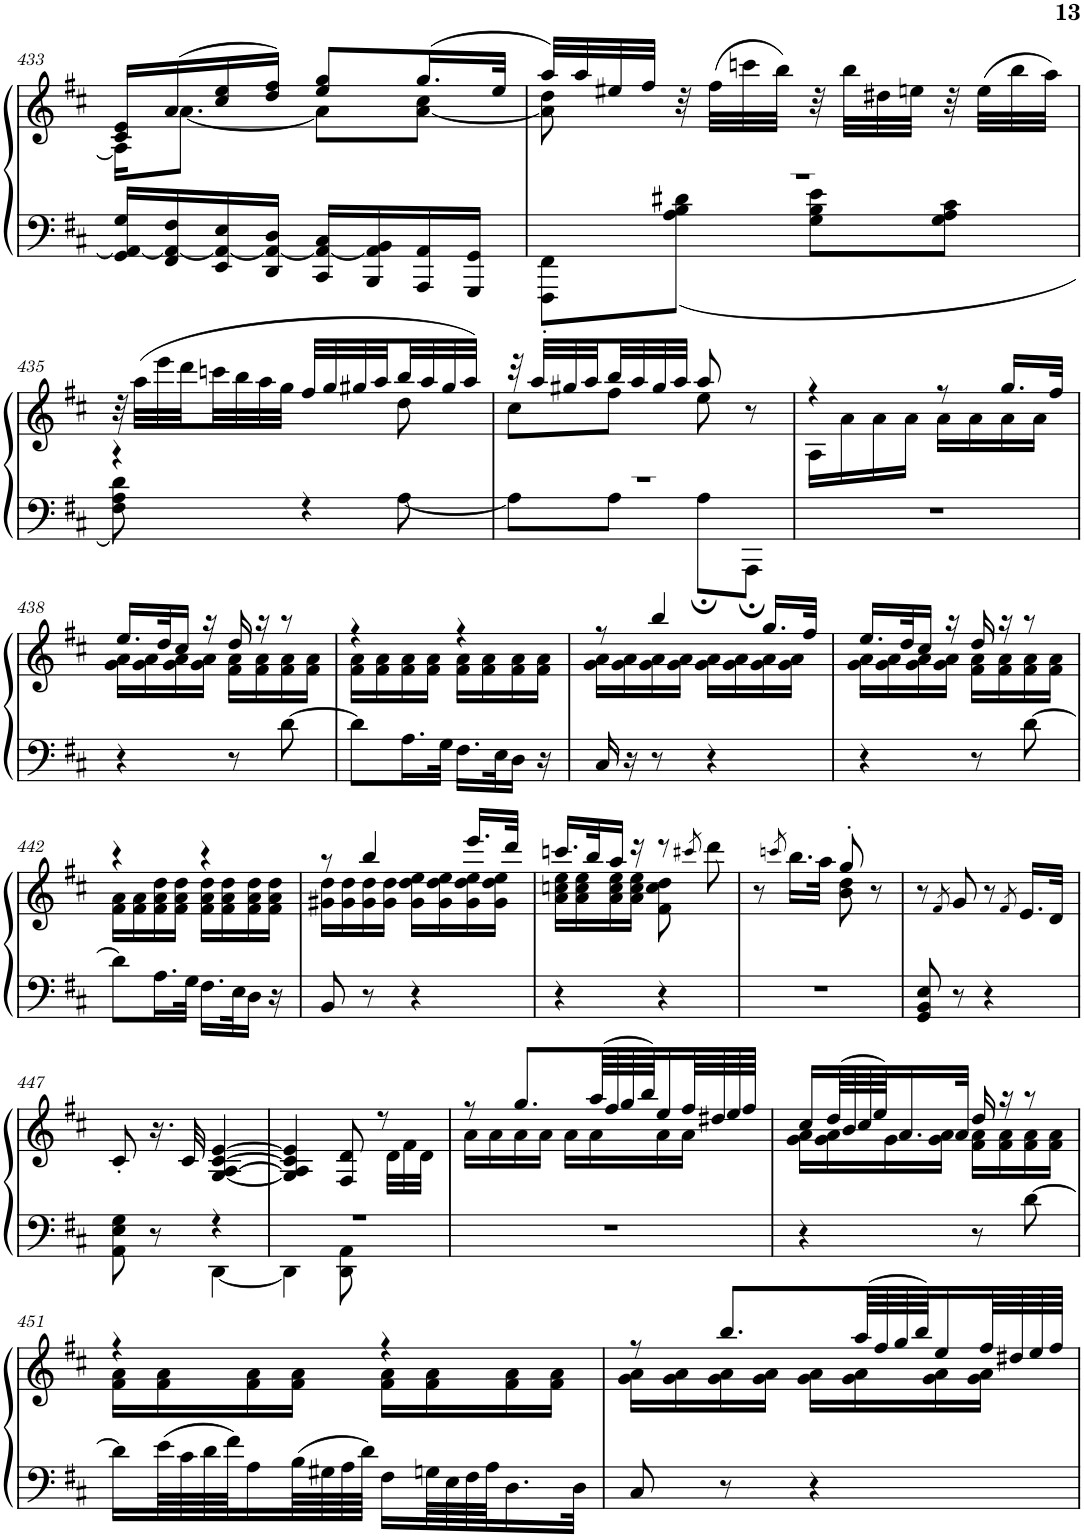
**kern	**kern
*part1	*part1
*staff2	*staff1
*I"Piano	*
*I'Pno.	*
!!LO:PB:g=z
*clefF4	*clefG2
*k[f#c#]	*k[f#c#]
*M2/4	*M2/4
=433	=433
*	*^
16GG/ 16AA/_ 16G/LL	16c#/ 16e/LL	16A\KL]
16FF#/ 16AA/_ 16F#/	(16a/	[8.a\J
16EE/ 16AA/_ 16E/	16cc#/ 16ee/	.
16DD/ 16AA/_ 16D/JJ	16dd/ 16ff#/JJ)	.
16CC#/ 16AA/_ 16C#/LL	8ee/ 8gg/L	8a\L]
16BBB/ 16AA/] 16BB/	.	.
16AAA/ 16AA/	(16.gg/L	[8a\ 8cc#\J
16GGG/ 16GG/JJ	.	.
.	32ee/JJk	.
=434	=434	=434
*^	*	*
2r	8FFF#\' 8FF#\'L	32aa/LLL)	8a\] 8dd\
.	.	32aa/	.
.	.	32ee#X/	.
.	.	32ff#/JJJ	.
.	8A\ 8B\ 8d#X\J	32r	4.ryy
.	.	(32ff#\LLL	.
.	.	32cccn\	.
.	.	32bb\JJJ)	.
.	8G\ 8B\ 8e\L	32r	.
.	.	32bb\LLL	.
.	.	32dd#X\	.
.	.	32een\JJJ	.
.	8G\ 8A\ 8c#\J	32r	.
.	.	(32ee\LLL	.
.	.	32bb\	.
.	.	32aa\JJJ)	.
!!LO:LB:g=z	!!
=435	=435	=435	=435
4r	8F#\ 8A\ 8d\	32r	4.ryy
.	.	(32aa\LLL	.
.	.	32eee\	.
.	.	32ddd\	.
.	4ryy	32cccn\	.
.	.	32bb\	.
.	.	32aa\	.
.	.	32gg\JJJ	.
4r	.	32ff#/LLL	.
.	.	32gg/	.
.	.	32gg#X/	.
.	.	32aa/	.
.	[8A\	32bb/	8dd\
.	.	32aa/	.
.	.	32gg#/	.
.	.	32aa/JJJ)	.
=436	=436	=436	=436
2r	8A\L]	32r	8cc#\L
.	.	32aa/LLL	.
.	.	32gg#X/	.
.	.	32aa/	.
.	8A\J	32bb/	8ff#\J
.	.	32aa/	.
.	.	32gg#/	.
.	.	32aa/JJJ	.
.	8A;\L	8aa/	8ee\
.	8AAA;\J	8r	8ryy
*v	*v	*	*
=437	=437	=437
2r	4r	16A\LL
.	.	16a\
.	.	16a\
.	.	16a\JJ
.	8r	16a\LL
.	.	16a\
.	16.gg/LL	16a\
.	.	16a\JJ
.	32ff#/JJk	.
!!LO:LB:g=z	!!
=438	=438	=438
4r	16.ee/LL	16g\ 16a\LL
.	.	16g\ 16a\
.	32dd/K	.
.	16cc#/JJ	16g\ 16a\
.	16r	16g\ 16a\JJ
8r	16dd/	16f#\ 16a\LL
.	16r	16f#\ 16a\
[8d\	8r	16f#\ 16a\
.	.	16f#\ 16a\JJ
=439	=439	=439
8d\L]	4r	16f#\ 16a\LL
.	.	16f#\ 16a\
16.A\L	.	16f#\ 16a\
.	.	16f#\ 16a\JJ
32G\JJk	.	.
16.F#\LL	4r	16f#\ 16a\LL
.	.	16f#\ 16a\
32E\K	.	.
16D\JJ	.	16f#\ 16a\
16r	.	16f#\ 16a\JJ
=440	=440	=440
16C#/	8r	16g\ 16a\LL
16r	.	16g\ 16a\
8r	4bb/	16g\ 16a\
.	.	16g\ 16a\JJ
4r	.	16g\ 16a\LL
.	.	16g\ 16a\
.	16.gg/LL	16g\ 16a\
.	.	16g\ 16a\JJ
.	32ff#/JJk	.
=441	=441	=441
4r	16.ee/LL	16g\ 16a\LL
.	.	16g\ 16a\
.	32dd/K	.
.	16cc#/JJ	16g\ 16a\
.	16r	16g\ 16a\JJ
8r	16dd/	16f#\ 16a\LL
.	16r	16f#\ 16a\
[8d\	8r	16f#\ 16a\
.	.	16f#\ 16a\JJ
!!LO:LB:g=z	!!
=442	=442	=442
8d\L]	4r	16f#\ 16a\LL
.	.	16f#\ 16a\
16.A\L	.	16f#\ 16a\ 16dd\
.	.	16f#\ 16a\ 16dd\JJ
32G\JJk	.	.
16.F#\LL	4r	16f#\ 16a\ 16dd\LL
.	.	16f#\ 16a\ 16dd\
32E\K	.	.
16D\JJ	.	16f#\ 16a\ 16dd\
16r	.	16f#\ 16a\ 16dd\JJ
=443	=443	=443
8BB/	8r	16g#X\ 16dd\LL
.	.	16g#\ 16dd\
8r	4bb/	16g#\ 16dd\
.	.	16g#\ 16dd\JJ
4r	.	16g#\ 16dd\ 16ee\LL
.	.	16g#\ 16dd\ 16ee\
.	16.eee/LL	16g#\ 16dd\ 16ee\
.	.	16g#\ 16dd\ 16ee\JJ
.	32ddd/JJk	.
=444	=444	=444
4r	16.cccn/LL	16a\ 16ccn\ 16ee\LL
.	.	16a\ 16cc\ 16ee\
.	32bb/K	.
.	16aa/JJ	16a\ 16cc\ 16ee\
.	16r	16a\ 16cc\ 16ee\JJ
4r	8r	8f#\ 8cc\ 8dd\
.	8qccc#X/	.
.	8ddd\	8ryy
=445	=445	=445
2r	8r	4ryy
.	8qcccn/	.
.	16.bb\LL	.
.	32aa\JJk	.
.	8gg'/	8b\ 8dd\
.	8r	8ryy
*	*v	*v
=446	=446
8GG/ 8BB/ 8E/	8r
.	8qf#/
8r	8g/
4r	8r
.	8qf#/
.	16.e/LL
.	32d/JJk
!!LO:LB:g=z
=447	=447
*^	*
8AA\ 8E\ 8G\	4ryy	8c#'/
8r	.	16.r
.	.	32c#/
4r	[4DD\	[4G/ [4A/ [4c#/ [4e/
=448	=448	=448
*	*	*^
2r	4DD\]	4G/] 4A/] 4c#/] 4e/]	32ryy
*	*	*v	*v
.	8DD\ 8AA\	8F#/ 8d/
.	8ryy	8r
*	*	*^
.	.	.	32d\LLL
.	.	.	32f#\
.	.	.	32d\JJJ
*v	*v	*	*
=449	=449	=449
2r	8r	16a\LL
.	.	16a\
.	8.gg/L	16a\
.	.	16a\JJ
.	.	16a\LL
.	(64aa/LLL	16a\
.	64ff#/	.
.	64gg/	.
.	64bb/JJ)	.
.	16ee/	16a\
.	64ff#/LL	16a\JJ
.	64dd#X/	.
.	64ee/	.
.	64ff#/JJJJ	.
=450	=450	=450
4r	16cc#/LL	16g\ 16a\LL
.	(64dd/LL	16g\ 16a\
.	64b/	.
.	64cc#/	.
.	64ee/JJ)	.
.	16.a/	16g\
.	.	16g\ 16a\JJ
.	32a/JJk	.
8r	16dd/	16f#\ 16a\LL
.	16r	16f#\ 16a\
[8d\	8r	16f#\ 16a\
.	.	16f#\ 16a\JJ
!!LO:LB:g=z	!!
=451	=451	=451
16d\LL]	4r	16f#\ 16a\LL
64e\LL	.	16f#\ 16a\
64c#\	.	.
64d\	.	.
64f#\JJ	.	.
16A\	.	16f#\ 16a\
64B\LL	.	16f#\ 16a\JJ
64G#X\	.	.
64A\	.	.
64d\JJJJ	.	.
16F#\LL	4r	16f#\ 16a\LL
64Gn\LL	.	16f#\ 16a\
64E\	.	.
64F#\	.	.
64A\JJ	.	.
16.D\	.	16f#\ 16a\
.	.	16f#\ 16a\JJ
32D\JJk	.	.
=452	=452	=452
8C#/	8r	16g\ 16a\LL
.	.	16g\ 16a\
8r	8.bb/L	16g\ 16a\
.	.	16g\ 16a\JJ
4r	.	16g\ 16a\LL
.	(64aa/LLL	16g\ 16a\
.	64ff#/	.
.	64gg/	.
.	64bb/JJ)	.
.	16ee/	16g\ 16a\
.	64ff#/LL	16g\ 16a\JJ
.	64dd#X/	.
.	64ee/	.
.	64ff#/JJJJ	.
*	*v	*v
=	=
*-	*-
